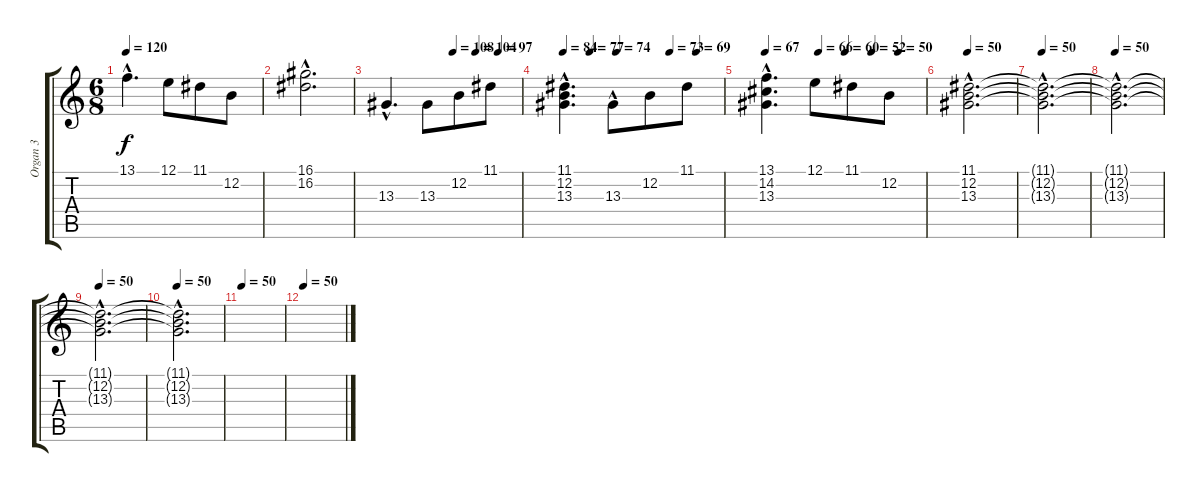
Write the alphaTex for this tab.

\track ("Organ 3" "Organ 3") {instrument churchorgan}
\staff {score tabs}
\tuning (E4 B3 G3 D3 A2 E2) {hide}
\ts (6 8)
\tempo 120
\clef g2
\ks c
13.1{hac}.4{d dy f} 12.1.8 11.1.8 12.2.8 |
(16.1{hac} 16.2{hac}).2{d} |
\tempo (108 0.5)
\tempo (104 0.6666666666666666)
\tempo (97 0.8333333333333334)
13.3{hac}.4{d} 13.3.8 12.2.8 11.1.8 |
\tempo 84
\tempo (77 0.16666666666666666)
\tempo (74 0.3333333333333333)
\tempo (73 0.6666666666666666)
\tempo (69 0.8333333333333334)
(11.1{hac} 12.2{hac} 13.3{hac}).4{d} 13.3{hac}.8 12.2.8 11.1.8 |
\tempo 67
\tempo (66 0.3333333333333333)
\tempo (60 0.5)
\tempo (52 0.6666666666666666)
\tempo (50 0.8333333333333334)
(13.1{hac} 14.2{hac} 13.3{hac}).4{d} 12.1.8 11.1.8 12.2.8 |
\tempo 50
(11.1{hac} 12.2{hac} 13.3{hac}).2{d volume 5} |
\tempo 50
(11.1{hac t} 12.2{hac t} 13.3{hac t}).2{d} |
\tempo 50
(11.1{hac t} 12.2{hac t} 13.3{hac t}).2{d} |
\tempo 50
(11.1{hac t} 12.2{hac t} 13.3{hac t}).2{d} |
\tempo 50
(11.1{hac t} 12.2{hac t} 13.3{hac t}).2{d} |
\tempo 50
|
\tempo 50
